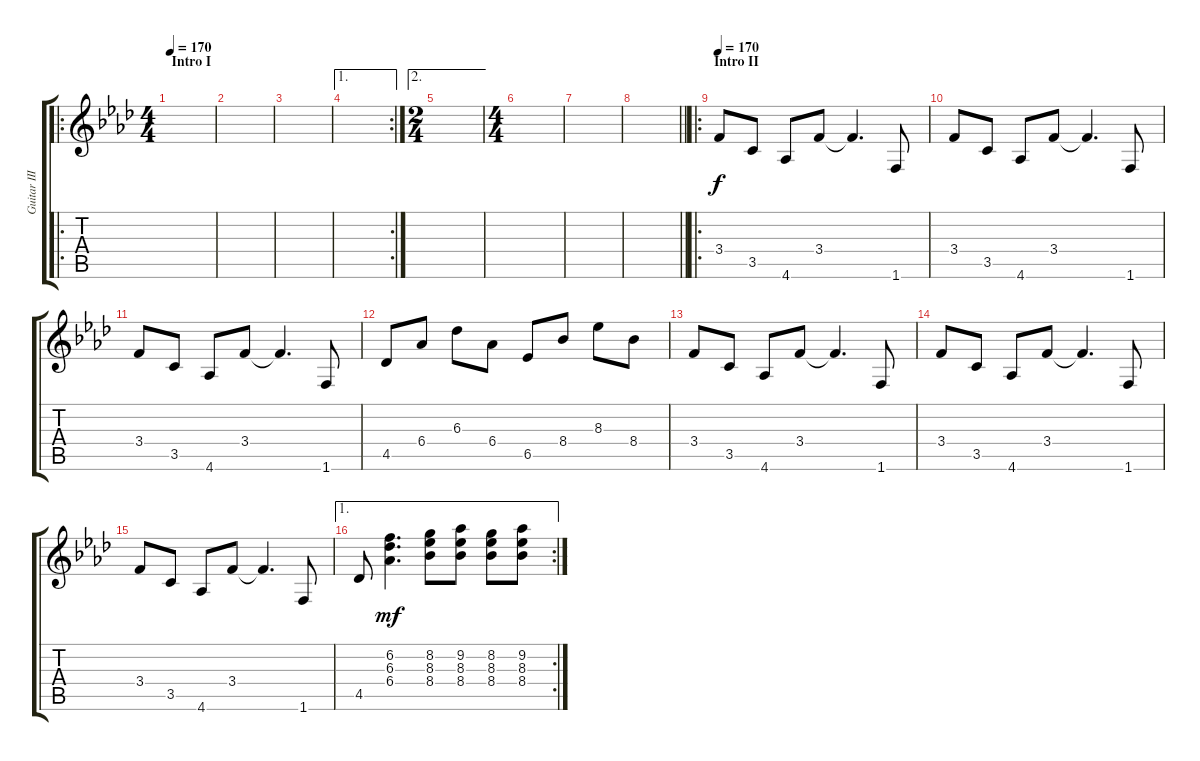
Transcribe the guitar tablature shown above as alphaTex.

\track ("Guitar III (Rythm)" "Guitar III") {instrument distortionguitar}
\staff {score tabs}
\tuning (E4 B3 G3 D3 A2 E2) {hide}
\ro
\ts (4 4)
\section ("" "Intro I")
\tempo 170
\tempo 130
\tempo 170
\clef g2
\ks ab
|
|
|
\ae 1
\rc 2
|
\ae 2
\ts (2 4)
|
\ts (4 4)
|
|
\barLineRight lightlight
|
\ro
\section ("" "Intro II")
\tempo 170
3.4.8 3.5.8 4.6.8 3.4.8 3.4{t}.4{d} 1.6.8 |
3.4.8 3.5.8 4.6.8 3.4.8 3.4{t}.4{d} 1.6.8 |
3.4.8 3.5.8 4.6.8 3.4.8 3.4{t}.4{d} 1.6.8 |
4.5.8 6.4.8 6.3.8 6.4.8 6.5.8 8.4.8 8.3.8 8.4.8 |
3.4.8 3.5.8 4.6.8 3.4.8 3.4{t}.4{d} 1.6.8 |
3.4.8 3.5.8 4.6.8 3.4.8 3.4{t}.4{d} 1.6.8 |
3.4.8 3.5.8 4.6.8 3.4.8 3.4{t}.4{d} 1.6.8 |
\ae 1
\rc 2
4.5.8 (6.2 6.3 6.4).4{d dy mf} (8.2 8.3 8.4).8 (9.2 8.3 8.4).8 (8.2 8.3 8.4).8 (9.2 8.3 8.4).8
